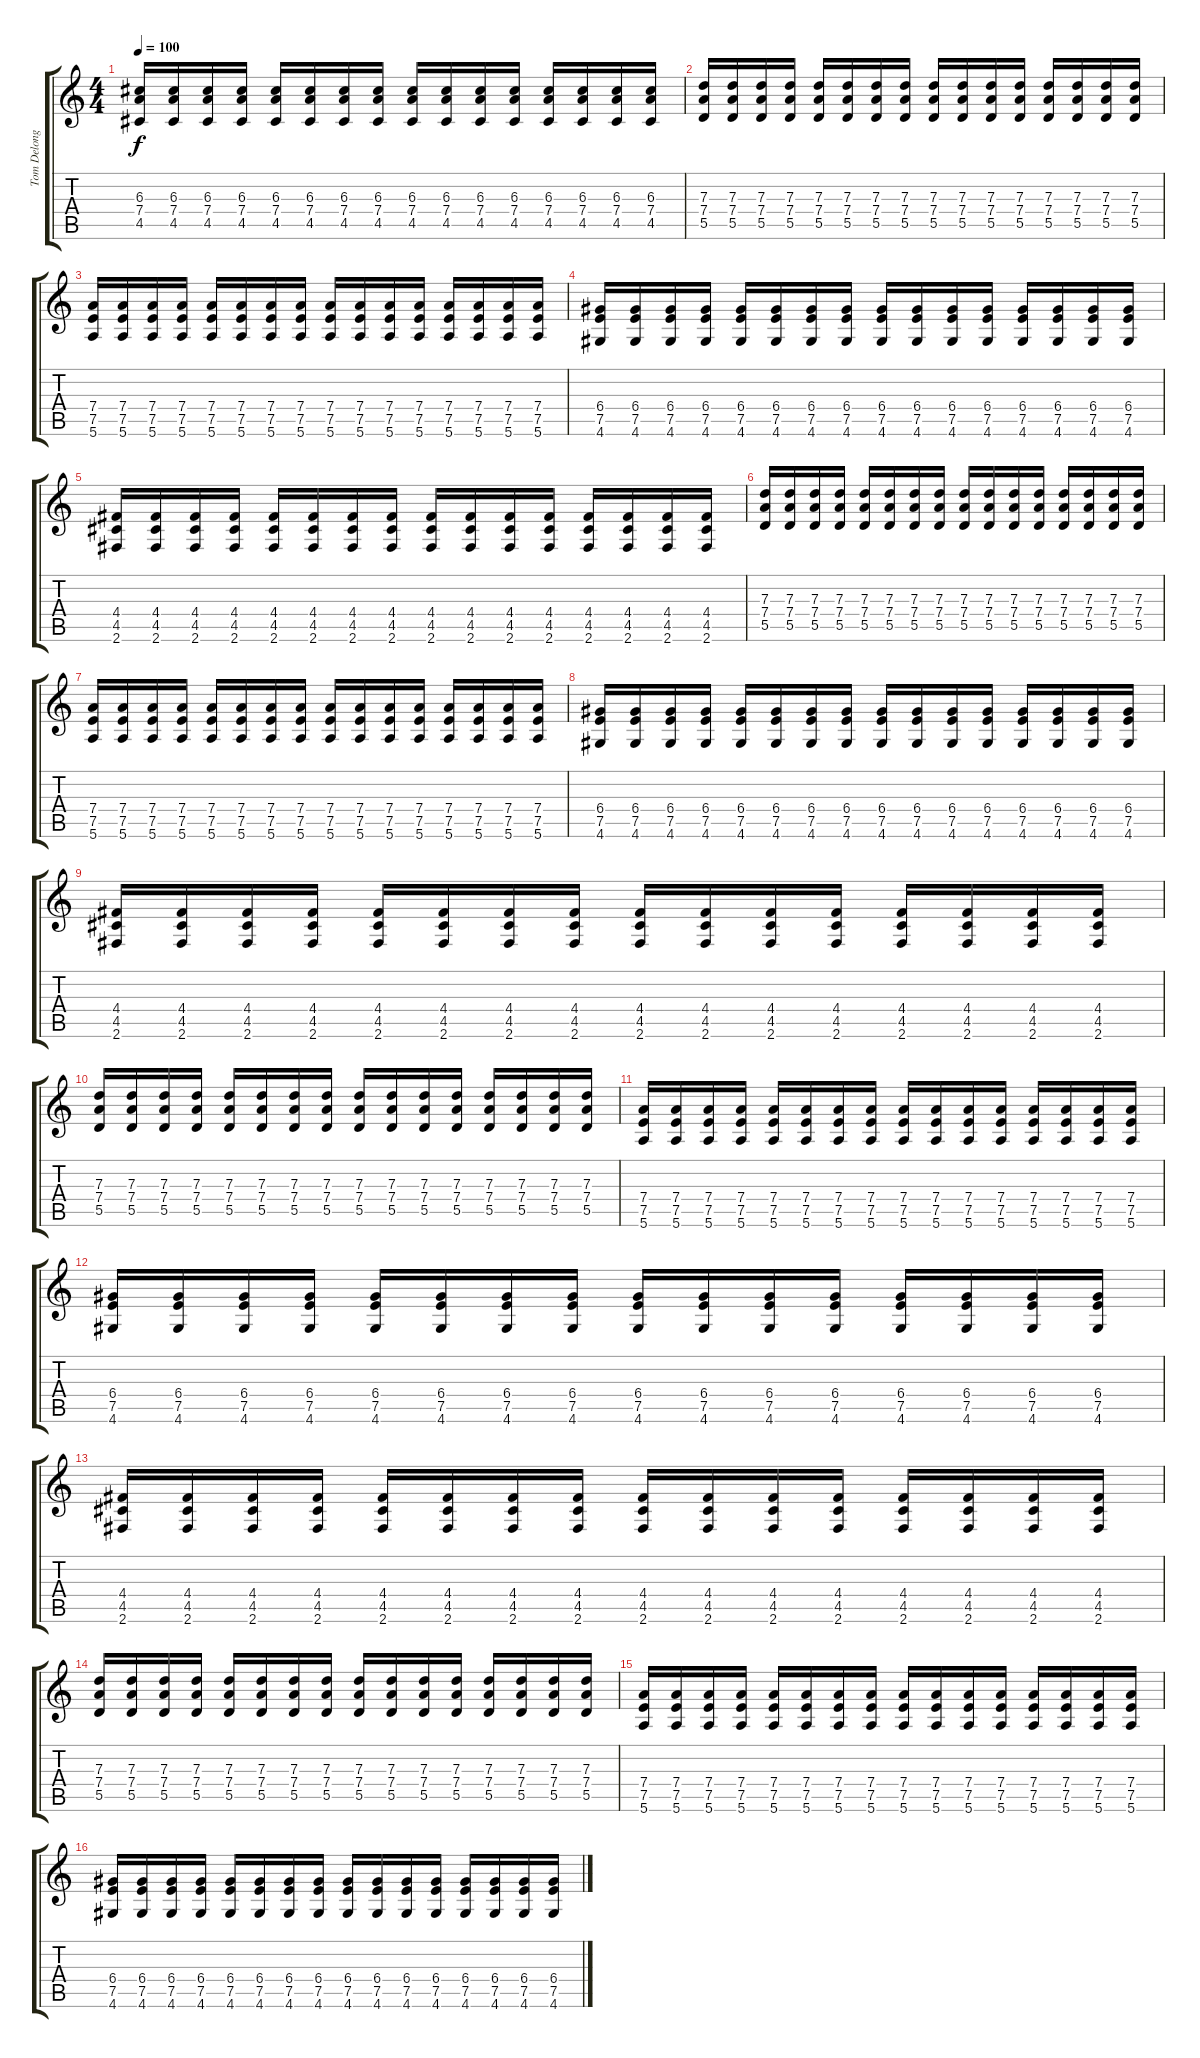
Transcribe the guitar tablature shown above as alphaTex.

\track ("Tom Delonge Gitarre" "Tom Delong") {instrument distortionguitar}
\staff {score tabs}
\tuning (E4 B3 G3 D3 A2 E2) {hide}
\ts (4 4)
\tempo 100
\clef g2
\ks c
(6.3 7.4 4.5).16{dy f} (6.3 7.4 4.5).16 (6.3 7.4 4.5).16 (6.3 7.4 4.5).16 (6.3 7.4 4.5).16 (6.3 7.4 4.5).16 (6.3 7.4 4.5).16 (6.3 7.4 4.5).16 (6.3 7.4 4.5).16 (6.3 7.4 4.5).16 (6.3 7.4 4.5).16 (6.3 7.4 4.5).16 (6.3 7.4 4.5).16 (6.3 7.4 4.5).16 (6.3 7.4 4.5).16 (6.3 7.4 4.5).16 |
(7.3 7.4 5.5).16 (7.3 7.4 5.5).16 (7.3 7.4 5.5).16 (7.3 7.4 5.5).16 (7.3 7.4 5.5).16 (7.3 7.4 5.5).16 (7.3 7.4 5.5).16 (7.3 7.4 5.5).16 (7.3 7.4 5.5).16 (7.3 7.4 5.5).16 (7.3 7.4 5.5).16 (7.3 7.4 5.5).16 (7.3 7.4 5.5).16 (7.3 7.4 5.5).16 (7.3 7.4 5.5).16 (7.3 7.4 5.5).16 |
(7.4 7.5 5.6).16{instrument distortionguitar} (7.4 7.5 5.6).16 (7.4 7.5 5.6).16 (7.4 7.5 5.6).16 (7.4 7.5 5.6).16 (7.4 7.5 5.6).16 (7.4 7.5 5.6).16 (7.4 7.5 5.6).16 (7.4 7.5 5.6).16 (7.4 7.5 5.6).16 (7.4 7.5 5.6).16 (7.4 7.5 5.6).16 (7.4 7.5 5.6).16 (7.4 7.5 5.6).16 (7.4 7.5 5.6).16 (7.4 7.5 5.6).16 |
(6.4 7.5 4.6).16 (6.4 7.5 4.6).16 (6.4 7.5 4.6).16 (6.4 7.5 4.6).16 (6.4 7.5 4.6).16 (6.4 7.5 4.6).16 (6.4 7.5 4.6).16 (6.4 7.5 4.6).16 (6.4 7.5 4.6).16 (6.4 7.5 4.6).16 (6.4 7.5 4.6).16 (6.4 7.5 4.6).16 (6.4 7.5 4.6).16 (6.4 7.5 4.6).16 (6.4 7.5 4.6).16 (6.4 7.5 4.6).16 |
(4.4 4.5 2.6).16 (4.4 4.5 2.6).16 (4.4 4.5 2.6).16 (4.4 4.5 2.6).16 (4.4 4.5 2.6).16 (4.4 4.5 2.6).16 (4.4 4.5 2.6).16 (4.4 4.5 2.6).16 (4.4 4.5 2.6).16 (4.4 4.5 2.6).16 (4.4 4.5 2.6).16 (4.4 4.5 2.6).16 (4.4 4.5 2.6).16 (4.4 4.5 2.6).16 (4.4 4.5 2.6).16 (4.4 4.5 2.6).16 |
(7.3 7.4 5.5).16 (7.3 7.4 5.5).16 (7.3 7.4 5.5).16 (7.3 7.4 5.5).16 (7.3 7.4 5.5).16 (7.3 7.4 5.5).16 (7.3 7.4 5.5).16 (7.3 7.4 5.5).16 (7.3 7.4 5.5).16 (7.3 7.4 5.5).16 (7.3 7.4 5.5).16 (7.3 7.4 5.5).16 (7.3 7.4 5.5).16 (7.3 7.4 5.5).16 (7.3 7.4 5.5).16 (7.3 7.4 5.5).16 |
(7.4 7.5 5.6).16{instrument distortionguitar} (7.4 7.5 5.6).16 (7.4 7.5 5.6).16 (7.4 7.5 5.6).16 (7.4 7.5 5.6).16 (7.4 7.5 5.6).16 (7.4 7.5 5.6).16 (7.4 7.5 5.6).16 (7.4 7.5 5.6).16 (7.4 7.5 5.6).16 (7.4 7.5 5.6).16 (7.4 7.5 5.6).16 (7.4 7.5 5.6).16 (7.4 7.5 5.6).16 (7.4 7.5 5.6).16 (7.4 7.5 5.6).16 |
(6.4 7.5 4.6).16 (6.4 7.5 4.6).16 (6.4 7.5 4.6).16 (6.4 7.5 4.6).16 (6.4 7.5 4.6).16 (6.4 7.5 4.6).16 (6.4 7.5 4.6).16 (6.4 7.5 4.6).16 (6.4 7.5 4.6).16 (6.4 7.5 4.6).16 (6.4 7.5 4.6).16 (6.4 7.5 4.6).16 (6.4 7.5 4.6).16 (6.4 7.5 4.6).16 (6.4 7.5 4.6).16 (6.4 7.5 4.6).16 |
(4.4 4.5 2.6).16 (4.4 4.5 2.6).16 (4.4 4.5 2.6).16 (4.4 4.5 2.6).16 (4.4 4.5 2.6).16 (4.4 4.5 2.6).16 (4.4 4.5 2.6).16 (4.4 4.5 2.6).16 (4.4 4.5 2.6).16 (4.4 4.5 2.6).16 (4.4 4.5 2.6).16 (4.4 4.5 2.6).16 (4.4 4.5 2.6).16 (4.4 4.5 2.6).16 (4.4 4.5 2.6).16 (4.4 4.5 2.6).16 |
(7.3 7.4 5.5).16 (7.3 7.4 5.5).16 (7.3 7.4 5.5).16 (7.3 7.4 5.5).16 (7.3 7.4 5.5).16 (7.3 7.4 5.5).16 (7.3 7.4 5.5).16 (7.3 7.4 5.5).16 (7.3 7.4 5.5).16 (7.3 7.4 5.5).16 (7.3 7.4 5.5).16 (7.3 7.4 5.5).16 (7.3 7.4 5.5).16 (7.3 7.4 5.5).16 (7.3 7.4 5.5).16 (7.3 7.4 5.5).16 |
(7.4 7.5 5.6).16{instrument distortionguitar} (7.4 7.5 5.6).16 (7.4 7.5 5.6).16 (7.4 7.5 5.6).16 (7.4 7.5 5.6).16 (7.4 7.5 5.6).16 (7.4 7.5 5.6).16 (7.4 7.5 5.6).16 (7.4 7.5 5.6).16 (7.4 7.5 5.6).16 (7.4 7.5 5.6).16 (7.4 7.5 5.6).16 (7.4 7.5 5.6).16 (7.4 7.5 5.6).16 (7.4 7.5 5.6).16 (7.4 7.5 5.6).16 |
(6.4 7.5 4.6).16 (6.4 7.5 4.6).16 (6.4 7.5 4.6).16 (6.4 7.5 4.6).16 (6.4 7.5 4.6).16 (6.4 7.5 4.6).16 (6.4 7.5 4.6).16 (6.4 7.5 4.6).16 (6.4 7.5 4.6).16 (6.4 7.5 4.6).16 (6.4 7.5 4.6).16 (6.4 7.5 4.6).16 (6.4 7.5 4.6).16 (6.4 7.5 4.6).16 (6.4 7.5 4.6).16 (6.4 7.5 4.6).16 |
(4.4 4.5 2.6).16 (4.4 4.5 2.6).16 (4.4 4.5 2.6).16 (4.4 4.5 2.6).16 (4.4 4.5 2.6).16 (4.4 4.5 2.6).16 (4.4 4.5 2.6).16 (4.4 4.5 2.6).16 (4.4 4.5 2.6).16 (4.4 4.5 2.6).16 (4.4 4.5 2.6).16 (4.4 4.5 2.6).16 (4.4 4.5 2.6).16 (4.4 4.5 2.6).16 (4.4 4.5 2.6).16 (4.4 4.5 2.6).16 |
(7.3 7.4 5.5).16 (7.3 7.4 5.5).16 (7.3 7.4 5.5).16 (7.3 7.4 5.5).16 (7.3 7.4 5.5).16 (7.3 7.4 5.5).16 (7.3 7.4 5.5).16 (7.3 7.4 5.5).16 (7.3 7.4 5.5).16 (7.3 7.4 5.5).16 (7.3 7.4 5.5).16 (7.3 7.4 5.5).16 (7.3 7.4 5.5).16 (7.3 7.4 5.5).16 (7.3 7.4 5.5).16 (7.3 7.4 5.5).16 |
(7.4 7.5 5.6).16{instrument distortionguitar} (7.4 7.5 5.6).16 (7.4 7.5 5.6).16 (7.4 7.5 5.6).16 (7.4 7.5 5.6).16 (7.4 7.5 5.6).16 (7.4 7.5 5.6).16 (7.4 7.5 5.6).16 (7.4 7.5 5.6).16 (7.4 7.5 5.6).16 (7.4 7.5 5.6).16 (7.4 7.5 5.6).16 (7.4 7.5 5.6).16 (7.4 7.5 5.6).16 (7.4 7.5 5.6).16 (7.4 7.5 5.6).16 |
(6.4 7.5 4.6).16 (6.4 7.5 4.6).16 (6.4 7.5 4.6).16 (6.4 7.5 4.6).16 (6.4 7.5 4.6).16 (6.4 7.5 4.6).16 (6.4 7.5 4.6).16 (6.4 7.5 4.6).16 (6.4 7.5 4.6).16 (6.4 7.5 4.6).16 (6.4 7.5 4.6).16 (6.4 7.5 4.6).16 (6.4 7.5 4.6).16 (6.4 7.5 4.6).16 (6.4 7.5 4.6).16 (6.4 7.5 4.6).16
